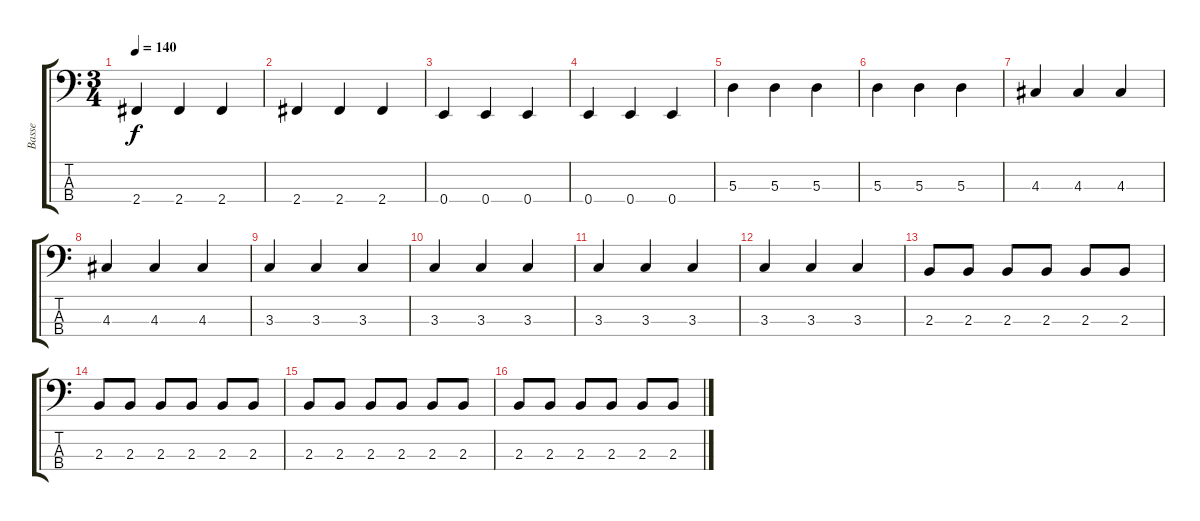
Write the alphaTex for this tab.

\track ("Basse" "Basse") {instrument electricbassfinger}
\staff {score tabs}
\tuning (G2 D2 A1 E1) {hide}
\ts (3 4)
\tempo 140
\clef f4
\ks c
2.4.4{dy f} 2.4.4 2.4.4 |
2.4.4 2.4.4 2.4.4 |
0.4.4 0.4.4 0.4.4 |
0.4.4 0.4.4 0.4.4 |
5.3.4 5.3.4 5.3.4 |
5.3.4 5.3.4 5.3.4 |
4.3.4 4.3.4 4.3.4 |
4.3.4 4.3.4 4.3.4 |
3.3.4 3.3.4 3.3.4 |
3.3.4 3.3.4 3.3.4 |
3.3.4 3.3.4 3.3.4 |
3.3.4 3.3.4 3.3.4 |
2.3.8 2.3.8 2.3.8 2.3.8 2.3.8 2.3.8 |
2.3.8 2.3.8 2.3.8 2.3.8 2.3.8 2.3.8 |
2.3.8 2.3.8 2.3.8 2.3.8 2.3.8 2.3.8 |
2.3.8 2.3.8 2.3.8 2.3.8 2.3.8 2.3.8
